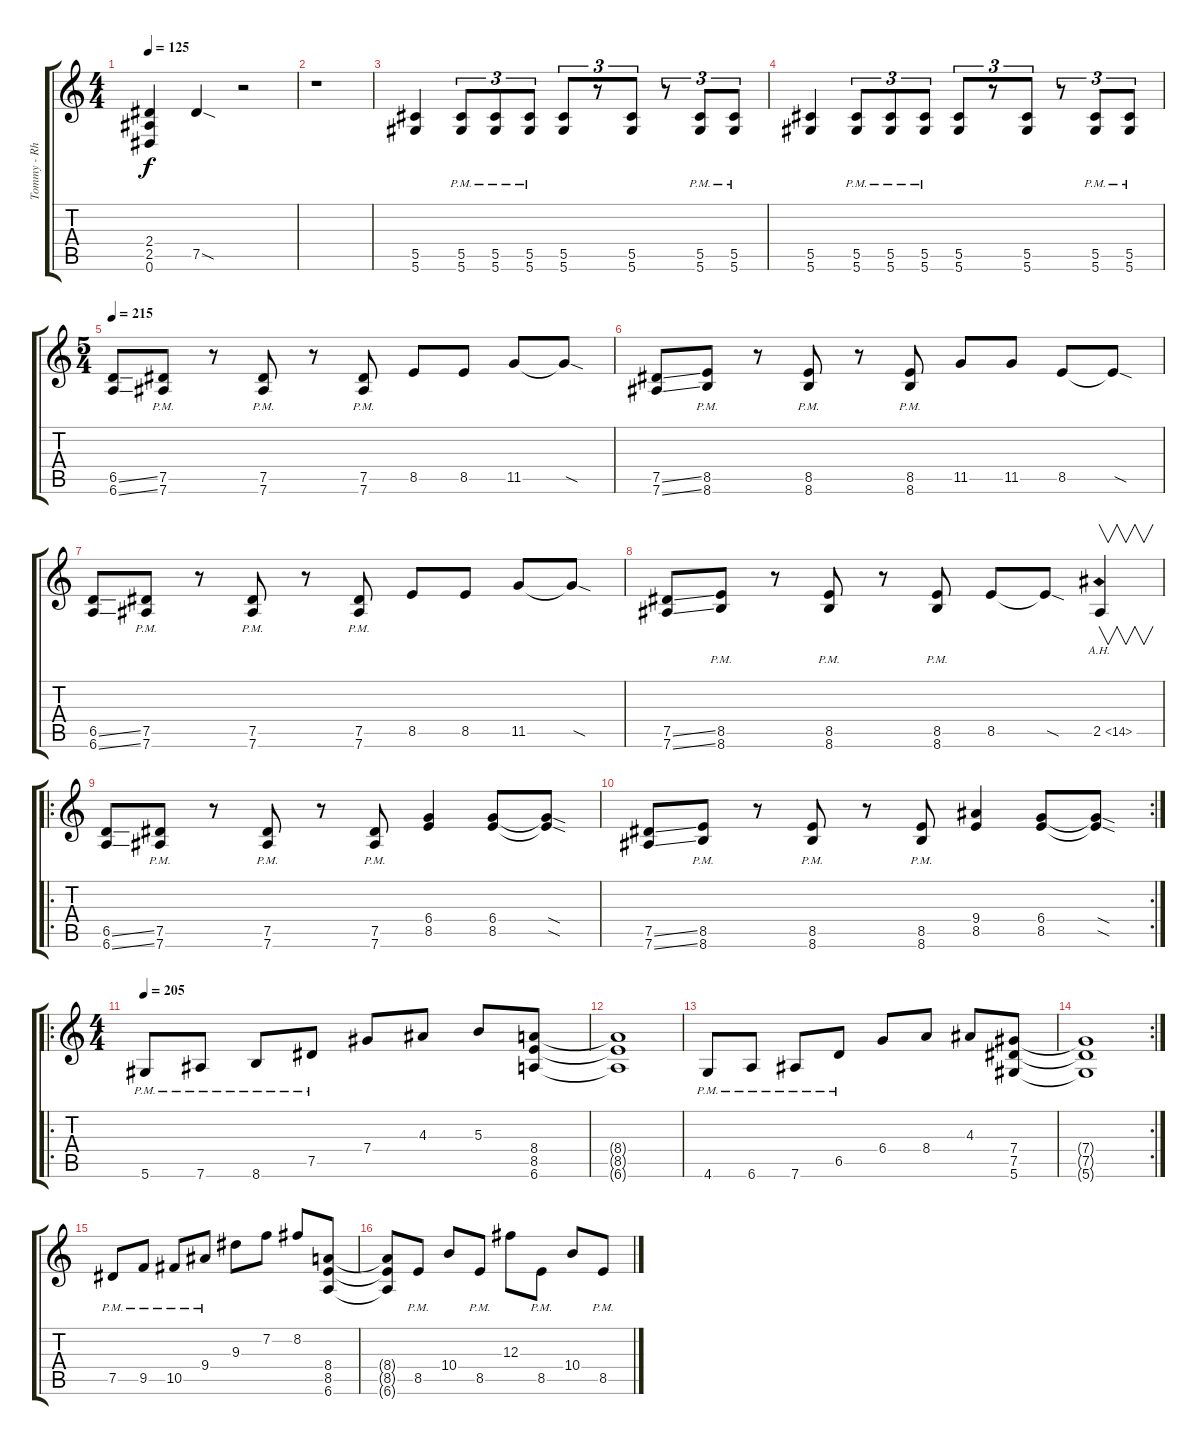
\track ("Tommy - Rhythm Guitar" "Tommy - Rh") {instrument distortionguitar}
\staff {score tabs}
\tuning (Eb4 Bb3 Gb3 Db3 Ab2 Eb2) {hide}
\ts (4 4)
\tempo 125
\clef g2
\ks c
(2.4 2.5 0.6).4{dy f} 7.5{sod}.4 r.2 |
r.1 |
(5.5 5.6).4 (5.5{pm} 5.6{pm}).8{tu (3 2)} (5.5{pm} 5.6{pm}).8{tu (3 2)} (5.5{pm} 5.6{pm}).8{tu (3 2)} (5.5 5.6).8{tu (3 2)} r.8{tu (3 2)} (5.5 5.6).8{tu (3 2)} r.8{tu (3 2)} (5.5{pm} 5.6{pm}).8{tu (3 2)} (5.5{pm} 5.6{pm}).8{tu (3 2)} |
(5.5 5.6).4 (5.5{pm} 5.6{pm}).8{tu (3 2)} (5.5{pm} 5.6{pm}).8{tu (3 2)} (5.5{pm} 5.6{pm}).8{tu (3 2)} (5.5 5.6).8{tu (3 2)} r.8{tu (3 2)} (5.5 5.6).8{tu (3 2)} r.8{tu (3 2)} (5.5{pm} 5.6{pm}).8{tu (3 2)} (5.5{pm} 5.6{pm}).8{tu (3 2)} |
\ts (5 4)
\tempo 215
(6.5{ss} 6.6{ss}).8 (7.5{pm} 7.6{pm}).8 r.8 (7.5{pm} 7.6{pm}).8 r.8 (7.5{pm} 7.6{pm}).8 8.5.8 8.5.8 11.5.8 11.5{sod t}.8 |
(7.5{ss} 7.6{ss}).8 (8.5{pm} 8.6{pm}).8 r.8 (8.5{pm} 8.6{pm}).8 r.8 (8.5{pm} 8.6{pm}).8 11.5.8 11.5.8 8.5.8 8.5{sod t}.8 |
(6.5{ss} 6.6{ss}).8 (7.5{pm} 7.6{pm}).8 r.8 (7.5{pm} 7.6{pm}).8 r.8 (7.5{pm} 7.6{pm}).8 8.5.8 8.5.8 11.5.8 11.5{sod t}.8 |
(7.5{ss} 7.6{ss}).8 (8.5{pm} 8.6{pm}).8 r.8 (8.5{pm} 8.6{pm}).8 r.8 (8.5{pm} 8.6{pm}).8 8.5.8 8.5{sod t}.8 2.5{ah 12}.4{v instrument guitarharmonics} |
\ro
(6.5{ss} 6.6{ss}).8{instrument distortionguitar} (7.5{pm} 7.6{pm}).8 r.8 (7.5{pm} 7.6{pm}).8 r.8 (7.5{pm} 7.6{pm}).8 (6.4 8.5).4 (6.4 8.5).8 (6.4{sod t} 8.5{sod t}).8 |
\rc 2
(7.5{ss} 7.6{ss}).8 (8.5{pm} 8.6{pm}).8 r.8 (8.5{pm} 8.6{pm}).8 r.8 (8.5{pm} 8.6{pm}).8 (9.4 8.5).4 (6.4 8.5).8 (6.4{sod t} 8.5{sod t}).8 |
\ro
\ts (4 4)
\tempo 205
5.6{pm}.8 7.6{pm}.8 8.6{pm}.8 7.5{pm}.8 7.4.8 4.3.8 5.3.8 (8.4 8.5 6.6).8 |
(8.4{t} 8.5{t} 6.6{t}).1 |
4.6{pm}.8 6.6{pm}.8 7.6{pm}.8 6.5{pm}.8 6.4.8 8.4.8 4.3.8 (7.4 7.5 5.6).8 |
\rc 2
(7.4{t} 7.5{t} 5.6{t}).1 |
7.5{pm}.8 9.5{pm}.8 10.5{pm}.8 9.4{pm}.8 9.3.8 7.2.8 8.2.8 (8.4 8.5 6.6).8 |
(8.4{t} 8.5{t} 6.6{t}).8 8.5{pm}.8 10.4.8 8.5{pm}.8 12.3.8 8.5{pm}.8 10.4.8 8.5{pm}.8
